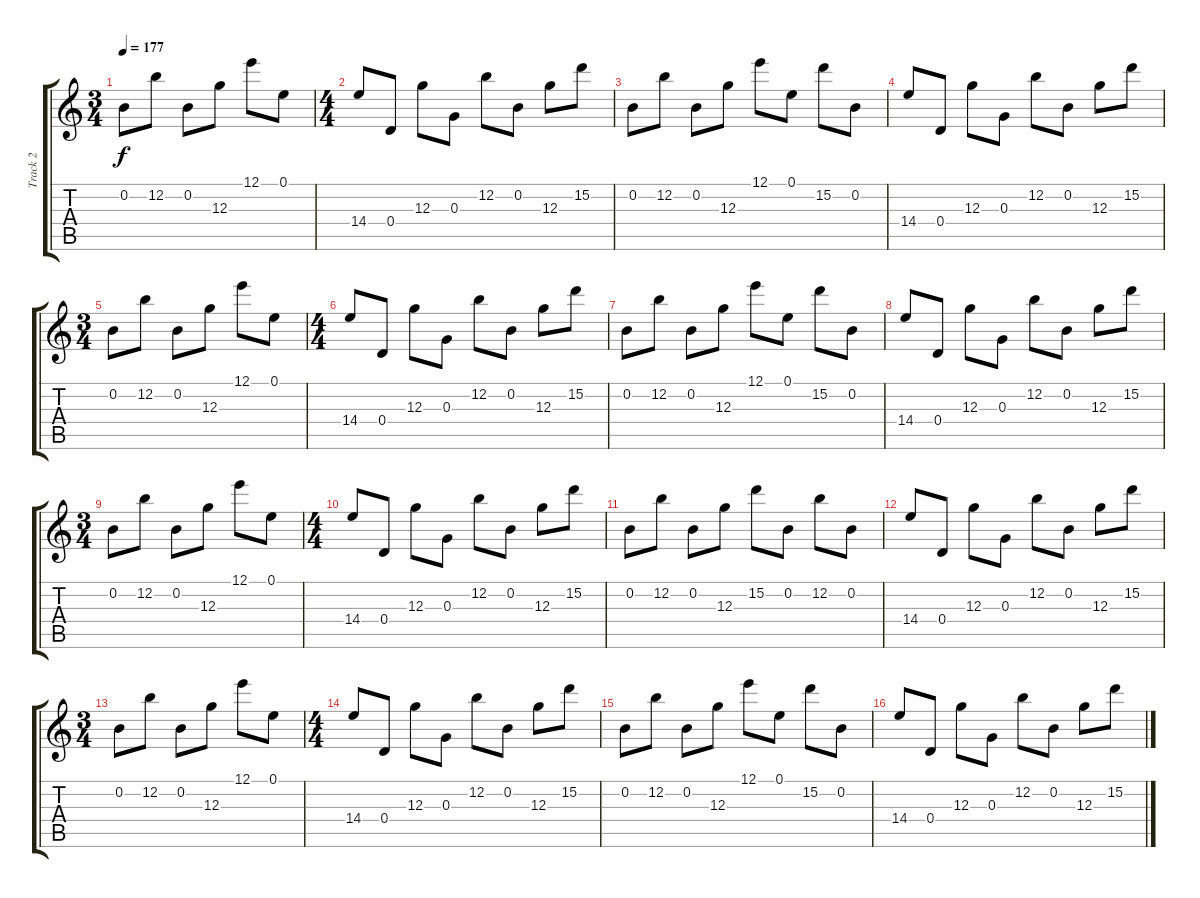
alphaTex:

\track ("Track 2" "Track 2") {instrument electricguitarjazz}
\staff {score tabs}
\tuning (E4 B3 G3 D3 A2 E2) {hide}
\ts (3 4)
\tempo 177
\clef g2
\ks c
0.2.8{dy f} 12.2.8 0.2.8 12.3.8 12.1.8 0.1.8 |
\ts (4 4)
14.4.8 0.4.8 12.3.8 0.3.8 12.2.8 0.2.8 12.3.8 15.2.8 |
0.2.8 12.2.8 0.2.8 12.3.8 12.1.8 0.1.8 15.2.8 0.2.8 |
14.4.8 0.4.8 12.3.8 0.3.8 12.2.8 0.2.8 12.3.8 15.2.8 |
\ts (3 4)
0.2.8 12.2.8 0.2.8 12.3.8 12.1.8 0.1.8 |
\ts (4 4)
14.4.8 0.4.8 12.3.8 0.3.8 12.2.8 0.2.8 12.3.8 15.2.8 |
0.2.8 12.2.8 0.2.8 12.3.8 12.1.8 0.1.8 15.2.8 0.2.8 |
14.4.8 0.4.8 12.3.8 0.3.8 12.2.8 0.2.8 12.3.8 15.2.8 |
\ts (3 4)
0.2.8 12.2.8 0.2.8 12.3.8 12.1.8 0.1.8 |
\ts (4 4)
14.4.8 0.4.8 12.3.8 0.3.8 12.2.8 0.2.8 12.3.8 15.2.8 |
0.2.8 12.2.8 0.2.8 12.3.8 15.2.8 0.2.8 12.2.8 0.2.8 |
14.4.8 0.4.8 12.3.8 0.3.8 12.2.8 0.2.8 12.3.8 15.2.8 |
\ts (3 4)
0.2.8 12.2.8 0.2.8 12.3.8 12.1.8 0.1.8 |
\ts (4 4)
14.4.8 0.4.8 12.3.8 0.3.8 12.2.8 0.2.8 12.3.8 15.2.8 |
0.2.8 12.2.8 0.2.8 12.3.8 12.1.8 0.1.8 15.2.8 0.2.8 |
14.4.8 0.4.8 12.3.8 0.3.8 12.2.8 0.2.8 12.3.8 15.2.8
